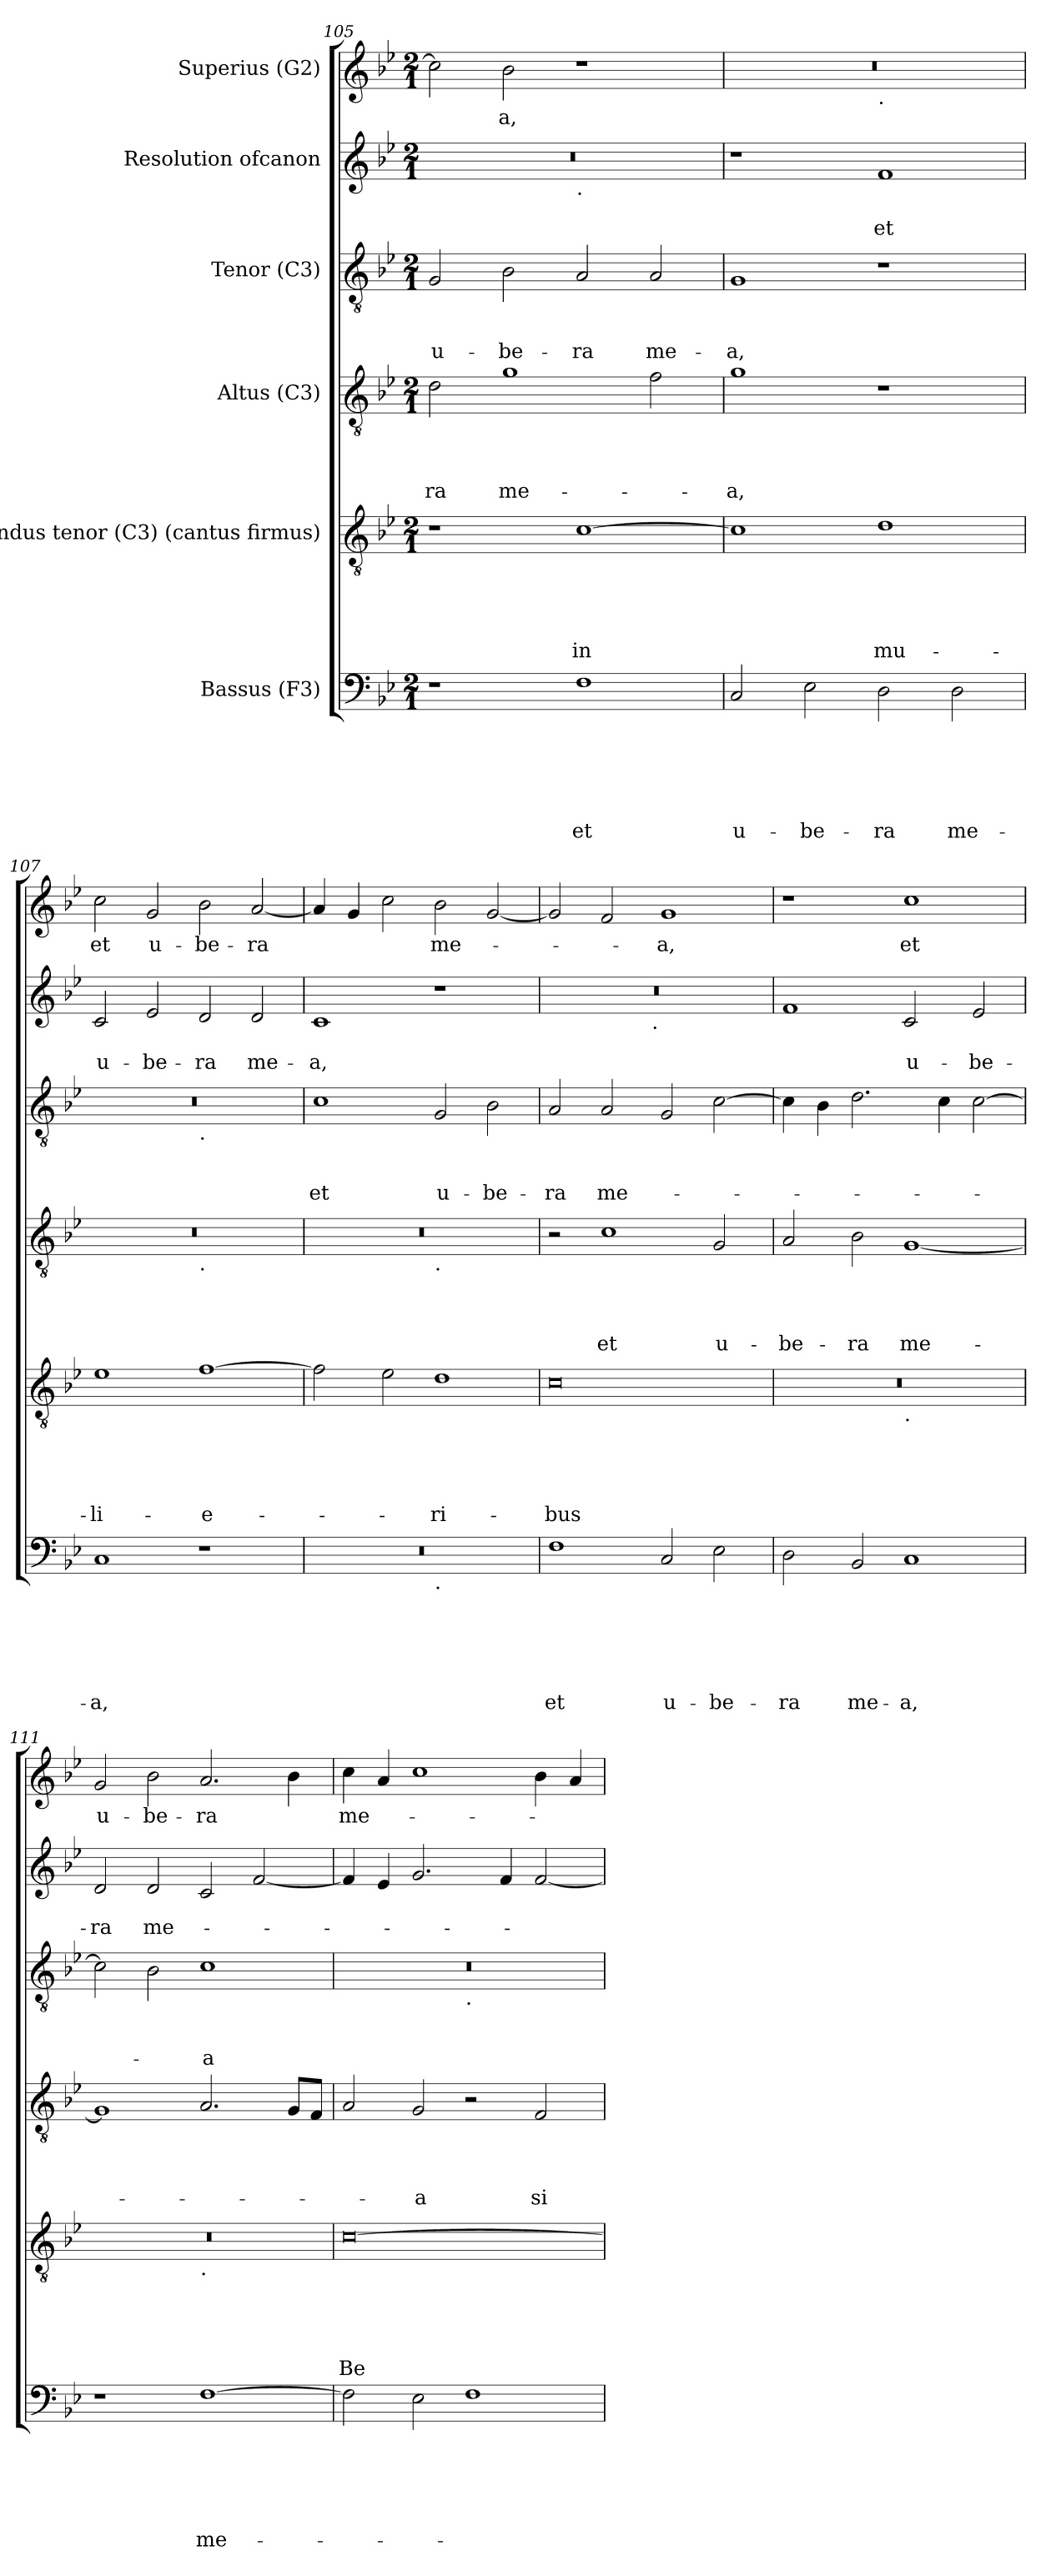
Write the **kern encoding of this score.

**kern	**text	**text	**text	**text	**text	**text	**kern	**text	**text	**text	**text	**text	**kern	**text	**text	**text	**text	**kern	**text	**text	**text	**kern	**text	**text	**kern	**text
*part6	*part6	*part6	*part6	*part6	*part6	*part6	*part5	*part5	*part5	*part5	*part5	*part5	*part4	*part4	*part4	*part4	*part4	*part3	*part3	*part3	*part3	*part2	*part2	*part2	*part1	*part1
*staff6	*staff6	*staff6	*staff6	*staff6	*staff6	*staff6	*staff5	*staff5	*staff5	*staff5	*staff5	*staff5	*staff4	*staff4	*staff4	*staff4	*staff4	*staff3	*staff3	*staff3	*staff3	*staff2	*staff2	*staff2	*staff1	*staff1
*I"Bassus (F3)	*	*	*	*	*	*	*I"Secundus tenor (C3) (cantus firmus)	*	*	*	*	*	*I"Altus (C3)	*	*	*	*	*I"Tenor (C3)	*	*	*	*I"Resolution ofcanon	*	*	*I"Superius (G2)	*
!!LO:PB:g=z
*clefF4	*	*	*	*	*	*	*clefGv2	*	*	*	*	*	*clefGv2	*	*	*	*	*clefGv2	*	*	*	*clefG2	*	*	*clefG2	*
*k[b-e-]	*	*	*	*	*	*	*k[b-e-]	*	*	*	*	*	*k[b-e-]	*	*	*	*	*k[b-e-]	*	*	*	*k[b-e-]	*	*	*k[b-e-]	*
*B-:	*	*	*	*	*	*	*B-:	*	*	*	*	*	*B-:	*	*	*	*	*B-:	*	*	*	*B-:	*	*	*B-:	*
*M2/1	*	*	*	*	*	*	*M2/1	*	*	*	*	*	*M2/1	*	*	*	*	*M2/1	*	*	*	*M2/1	*	*	*M2/1	*
=105	=105	=105	=105	=105	=105	=105	=105	=105	=105	=105	=105	=105	=105	=105	=105	=105	=105	=105	=105	=105	=105	=105	=105	=105	=105	=105
!	!	!	!	!	!	!	!	!	!	!	!	!	!	!	!	!	!LO:LY:b	!	!	!	!LO:LY:b	!	!	!	!	!
*	*	*	*	*	*	*	*	*	*	*	*	*	*	*	*	*	*	*	*	*	*	*^	*	*	*	*
1r	.	.	.	.	.	.	1r	.	.	.	.	.	2d\	.	.	.	-ra	2G/	.	.	u-	0r	1ryy	.	.	2cc\]	.
!	!	!	!	!	!	!	!	!	!	!	!	!	!	!	!	!	!LO:LY:b	!	!	!	!LO:LY:b	!	!	!	!	!	!LO:LY:b
.	.	.	.	.	.	.	.	.	.	.	.	.	1g	.	.	.	me-	2B-\	.	.	-be-	.	.	.	.	2b-\	-a,
!	!	!	!	!	!	!	!	!	!	!	!	!	!	!	!	!	!	!	!	!	!	!	!LO:TX:b:t=.	!	!	!	!
!	!	!	!	!	!	!LO:LY:b	!	!	!	!	!	!LO:LY:b	!	!	!	!	!	!	!	!	!LO:LY:b	!	!	!	!	!	!
1F	.	.	.	.	.	et	[<1c	.	.	.	.	in	.	.	.	.	.	2A/	.	.	-ra	.	1ryy	.	.	1r	.
!	!	!	!	!	!	!	!	!	!	!	!	!	!	!	!	!	!	!	!	!	!LO:LY:b	!	!	!	!	!	!
.	.	.	.	.	.	.	.	.	.	.	.	.	2f\	.	.	.	.	2A/	.	.	me-	.	.	.	.	.	.
=106	=106	=106	=106	=106	=106	=106	=106	=106	=106	=106	=106	=106	=106	=106	=106	=106	=106	=106	=106	=106	=106	=106	=106	=106	=106	=106	=106
!	!	!	!	!	!	!LO:LY:b	!	!	!	!	!	!	!	!	!	!	!LO:LY:b	!	!	!	!LO:LY:b	!	!	!	!	!	!
*	*	*	*	*	*	*	*	*	*	*	*	*	*	*	*	*	*	*	*	*	*	*v	*v	*	*	*^	*
2C/	.	.	.	.	.	u-	1c]	.	.	.	.	.	1g	.	.	.	-a,	1G	.	.	-a,	1r	.	.	0r	1ryy	.
!	!	!	!	!	!	!LO:LY:b	!	!	!	!	!	!	!	!	!	!	!	!	!	!	!	!	!	!	!	!	!
2E-\	.	.	.	.	.	-be-	.	.	.	.	.	.	.	.	.	.	.	.	.	.	.	.	.	.	.	.	.
!	!	!	!	!	!	!	!	!	!	!	!	!	!	!	!	!	!	!	!	!	!	!	!	!	!	!LO:TX:b:t=.	!
!	!	!	!	!	!	!LO:LY:b	!	!	!	!	!	!LO:LY:b	!	!	!	!	!	!	!	!	!	!	!	!LO:LY:b	!	!	!
2D\	.	.	.	.	.	-ra	1d	.	.	.	.	mu-	1r	.	.	.	.	1r	.	.	.	1f	.	et	.	1ryy	.
!	!	!	!	!	!	!LO:LY:b	!	!	!	!	!	!	!	!	!	!	!	!	!	!	!	!	!	!	!	!	!
2D\	.	.	.	.	.	me-	.	.	.	.	.	.	.	.	.	.	.	.	.	.	.	.	.	.	.	.	.
=107	=107	=107	=107	=107	=107	=107	=107	=107	=107	=107	=107	=107	=107	=107	=107	=107	=107	=107	=107	=107	=107	=107	=107	=107	=107	=107	=107
!	!	!	!	!	!	!LO:LY:b	!	!	!	!	!	!LO:LY:b:rj	!	!	!	!	!	!	!	!	!	!	!	!LO:LY:b	!	!	!LO:LY:b
*	*	*	*	*	*	*	*	*	*	*	*	*	*^	*	*	*	*	*^	*	*	*	*	*	*	*v	*v	*
1C	.	.	.	.	.	-a,	1e-	.	.	.	.	-li-	0r	1ryy	.	.	.	.	0r	1ryy	.	.	.	2c/	.	u-	2cc\	et
!	!	!	!	!	!	!	!	!	!	!	!	!	!	!	!	!	!	!	!	!	!	!	!	!	!	!LO:LY:b	!	!LO:LY:b
.	.	.	.	.	.	.	.	.	.	.	.	.	.	.	.	.	.	.	.	.	.	.	.	2e-/	.	-be-	2g/	u-
!	!	!	!	!	!	!	!	!	!	!	!	!	!	!	!	!	!	!	!	!LO:TX:b:t=.	!	!	!	!	!	!	!	!
!	!	!	!	!	!	!	!	!	!	!	!	!	!	!LO:TX:b:t=.	!	!	!	!	!	!	!	!	!	!	!	!	!	!
!	!	!	!	!	!	!	!	!	!	!	!	!LO:LY:b:rj	!	!	!	!	!	!	!	!	!	!	!	!	!	!LO:LY:b	!	!LO:LY:b
1r	.	.	.	.	.	.	[<1f	.	.	.	.	-e-	.	1ryy	.	.	.	.	.	1ryy	.	.	.	2d/	.	-ra	2b-\	-be-
!	!	!	!	!	!	!	!	!	!	!	!	!	!	!	!	!	!	!	!	!	!	!	!	!	!	!LO:LY:b	!	!LO:LY:b
.	.	.	.	.	.	.	.	.	.	.	.	.	.	.	.	.	.	.	.	.	.	.	.	2d/	.	me-	[<2a/	-ra
=108	=108	=108	=108	=108	=108	=108	=108	=108	=108	=108	=108	=108	=108	=108	=108	=108	=108	=108	=108	=108	=108	=108	=108	=108	=108	=108	=108	=108
!	!	!	!	!	!	!	!	!	!	!	!	!	!	!	!	!	!	!	!	!	!	!	!LO:LY:b	!	!	!LO:LY:b	!	!
*^	*	*	*	*	*	*	*	*	*	*	*	*	*	*	*	*	*	*	*v	*v	*	*	*	*	*	*	*	*
0r	1ryy	.	.	.	.	.	.	2f\]	.	.	.	.	.	0r	1ryy	.	.	.	.	1c	.	.	et	1c	.	-a,	4a/]	.
.	.	.	.	.	.	.	.	.	.	.	.	.	.	.	.	.	.	.	.	.	.	.	.	.	.	.	4g/	.
.	.	.	.	.	.	.	.	2e-\	.	.	.	.	.	.	.	.	.	.	.	.	.	.	.	.	.	.	2cc\	.
!	!	!	!	!	!	!	!	!	!	!	!	!	!	!	!LO:TX:b:t=.	!	!	!	!	!	!	!	!	!	!	!	!	!
!	!LO:TX:b:t=.	!	!	!	!	!	!	!	!	!	!	!	!	!	!	!	!	!	!	!	!	!	!	!	!	!	!	!
!	!	!	!	!	!	!	!	!	!	!	!	!	!LO:LY:b	!	!	!	!	!	!	!	!	!	!LO:LY:b	!	!	!	!	!LO:LY:b
.	1ryy	.	.	.	.	.	.	1d	.	.	.	.	-ri-	.	1ryy	.	.	.	.	2G/	.	.	u-	1r	.	.	2b-\	me-
!	!	!	!	!	!	!	!	!	!	!	!	!	!	!	!	!	!	!	!	!	!	!	!LO:LY:b	!	!	!	!	!
.	.	.	.	.	.	.	.	.	.	.	.	.	.	.	.	.	.	.	.	2B-\	.	.	-be-	.	.	.	[<2g/	.
=109	=109	=109	=109	=109	=109	=109	=109	=109	=109	=109	=109	=109	=109	=109	=109	=109	=109	=109	=109	=109	=109	=109	=109	=109	=109	=109	=109	=109
!	!	!	!	!	!	!	!LO:LY:b	!	!	!	!	!	!LO:LY:b	!	!	!	!	!	!	!	!	!	!LO:LY:b	!	!	!	!	!
*v	*v	*	*	*	*	*	*	*	*	*	*	*	*	*v	*v	*	*	*	*	*	*	*	*	*^	*	*	*	*
1F	.	.	.	.	.	et	0c	.	.	.	.	-bus	2r	.	.	.	.	2A/	.	.	-ra	0r	2ryy	.	.	2g/]	.
!	!	!	!	!	!	!	!	!	!	!	!	!	!	!	!	!	!LO:LY:b	!	!	!	!LO:LY:b	!	!	!	!	!	!
.	.	.	.	.	.	.	.	.	.	.	.	.	1c	.	.	.	et	2A/	.	.	me-	.	4...ryy	.	.	2f/	.
!	!	!	!	!	!	!	!	!	!	!	!	!	!	!	!	!	!	!	!	!	!	!	!LO:TX:b:t=.	!	!	!	!
.	.	.	.	.	.	.	.	.	.	.	.	.	.	.	.	.	.	.	.	.	.	.	1ryy	.	.	.	.
!	!	!	!	!	!	!LO:LY:b	!	!	!	!	!	!	!	!	!	!	!	!	!	!	!	!	!	!	!	!	!LO:LY:b
2C/	.	.	.	.	.	u-	.	.	.	.	.	.	.	.	.	.	.	2G/	.	.	.	.	.	.	.	1g	-a,
!	!	!	!	!	!	!LO:LY:b	!	!	!	!	!	!	!	!	!	!	!LO:LY:b	!	!	!	!	!	!	!	!	!	!
2E-\	.	.	.	.	.	-be-	.	.	.	.	.	.	2G/	.	.	.	u-	[<2c\	.	.	.	.	.	.	.	.	.
.	.	.	.	.	.	.	.	.	.	.	.	.	.	.	.	.	.	.	.	.	.	.	32ryy	.	.	.	.
!!LO:LB:g=z
=110	=110	=110	=110	=110	=110	=110	=110	=110	=110	=110	=110	=110	=110	=110	=110	=110	=110	=110	=110	=110	=110	=110	=110	=110	=110	=110	=110
!	!	!	!	!	!	!	!	!	!	!	!	!	!	!	!	!	!	!	!	!	!	!LO:TX:b:t=et	!	!	!	!	!
!	!	!	!	!	!	!LO:LY:b	!	!	!	!	!	!	!	!	!	!	!LO:LY:b	!	!	!	!	!	!	!	!	!	!
*	*	*	*	*	*	*	*^	*	*	*	*	*	*	*	*	*	*	*	*	*	*	*v	*v	*	*	*	*
2D\	.	.	.	.	.	-ra	0r	1ryy	.	.	.	.	.	2A/	.	.	.	-be-	4c\]	.	.	.	1f	.	.	1r	.
.	.	.	.	.	.	.	.	.	.	.	.	.	.	.	.	.	.	.	4B-\	.	.	.	.	.	.	.	.
!	!	!	!	!	!	!LO:LY:b	!	!	!	!	!	!	!	!	!	!	!	!LO:LY:b	!	!	!	!	!	!	!	!	!
2BB-/	.	.	.	.	.	me-	.	.	.	.	.	.	.	2B-\	.	.	.	-ra	2.d\	.	.	.	.	.	.	.	.
!	!	!	!	!	!	!	!	!LO:TX:b:t=.	!	!	!	!	!	!	!	!	!	!	!	!	!	!	!	!	!	!	!
!	!	!	!	!	!	!LO:LY:b	!	!	!	!	!	!	!	!	!	!	!	!LO:LY:b	!	!	!	!	!	!	!LO:LY:b	!	!LO:LY:b
1C	.	.	.	.	.	-a,	.	1ryy	.	.	.	.	.	[<1G	.	.	.	me-	.	.	.	.	2c/	.	u-	1cc	et
.	.	.	.	.	.	.	.	.	.	.	.	.	.	.	.	.	.	.	4c\	.	.	.	.	.	.	.	.
!	!	!	!	!	!	!	!	!	!	!	!	!	!	!	!	!	!	!	!	!	!	!	!	!	!LO:LY:b	!	!
.	.	.	.	.	.	.	.	.	.	.	.	.	.	.	.	.	.	.	[>2c\	.	.	.	2e-/	.	-be-	.	.
=111	=111	=111	=111	=111	=111	=111	=111	=111	=111	=111	=111	=111	=111	=111	=111	=111	=111	=111	=111	=111	=111	=111	=111	=111	=111	=111	=111
!	!	!	!	!	!	!	!	!	!	!	!	!	!	!	!	!	!	!	!	!	!	!	!	!	!LO:LY:b	!	!LO:LY:b
1r	.	.	.	.	.	.	0r	1ryy	.	.	.	.	.	1G]	.	.	.	.	2c\]	.	.	.	2d/	.	-ra	2g/	u-
!	!	!	!	!	!	!	!	!	!	!	!	!	!	!	!	!	!	!	!	!	!	!	!	!	!LO:LY:b	!	!LO:LY:b
.	.	.	.	.	.	.	.	.	.	.	.	.	.	.	.	.	.	.	2B-\	.	.	.	2d/	.	me-	2b-\	-be-
!	!	!	!	!	!	!	!	!LO:TX:b:t=.	!	!	!	!	!	!	!	!	!	!	!	!	!	!	!	!	!	!	!
!	!	!	!	!	!	!LO:LY:b	!	!	!	!	!	!	!	!	!	!	!	!	!	!	!	!LO:LY:b:rj	!	!	!	!	!LO:LY:b
[>1F	.	.	.	.	.	me-	.	1ryy	.	.	.	.	.	2.A/	.	.	.	.	1c	.	.	-a	2c/	.	.	2.a/	-ra
.	.	.	.	.	.	.	.	.	.	.	.	.	.	.	.	.	.	.	.	.	.	.	[<2f/	.	.	.	.
.	.	.	.	.	.	.	.	.	.	.	.	.	.	8G/L	.	.	.	.	.	.	.	.	.	.	.	4b-\	.
.	.	.	.	.	.	.	.	.	.	.	.	.	.	8F/J	.	.	.	.	.	.	.	.	.	.	.	.	.
=112	=112	=112	=112	=112	=112	=112	=112	=112	=112	=112	=112	=112	=112	=112	=112	=112	=112	=112	=112	=112	=112	=112	=112	=112	=112	=112	=112
!	!	!	!	!	!	!	!	!	!	!	!	!	!LO:LY:b	!	!	!	!	!	!	!	!	!	!	!	!	!	!LO:LY:b
*	*	*	*	*	*	*	*v	*v	*	*	*	*	*	*	*	*	*	*	*^	*	*	*	*	*	*	*	*
2F\]	.	.	.	.	.	.	[<0c	.	.	.	.	Be-	2A/	.	.	.	.	0r	1ryy	.	.	.	4f/]	.	.	4cc\	me-
.	.	.	.	.	.	.	.	.	.	.	.	.	.	.	.	.	.	.	.	.	.	.	4e-/	.	.	4a/	.
!	!	!	!	!	!	!	!	!	!	!	!	!	!	!	!	!	!LO:LY:b	!	!	!	!	!	!	!	!	!	!
2E-\	.	.	.	.	.	.	.	.	.	.	.	.	2G/	.	.	.	-a	.	.	.	.	.	2.g/	.	.	1cc	.
!	!	!	!	!	!	!	!	!	!	!	!	!	!	!	!	!	!	!	!LO:TX:b:t=.	!	!	!	!	!	!	!	!
1F	.	.	.	.	.	.	.	.	.	.	.	.	2r	.	.	.	.	.	1ryy	.	.	.	.	.	.	.	.
.	.	.	.	.	.	.	.	.	.	.	.	.	.	.	.	.	.	.	.	.	.	.	4f/	.	.	.	.
!	!	!	!	!	!	!	!	!	!	!	!	!	!	!	!	!	!LO:LY:b	!	!	!	!	!	!	!	!	!	!
.	.	.	.	.	.	.	.	.	.	.	.	.	2F/	.	.	.	si-	.	.	.	.	.	[<2f/	.	.	4b-\	.
.	.	.	.	.	.	.	.	.	.	.	.	.	.	.	.	.	.	.	.	.	.	.	.	.	.	4a/	.
*	*	*	*	*	*	*	*	*	*	*	*	*	*	*	*	*	*	*v	*v	*	*	*	*	*	*	*	*
=	=	=	=	=	=	=	=	=	=	=	=	=	=	=	=	=	=	=	=	=	=	=	=	=	=	=
*-	*-	*-	*-	*-	*-	*-	*-	*-	*-	*-	*-	*-	*-	*-	*-	*-	*-	*-	*-	*-	*-	*-	*-	*-	*-	*-
